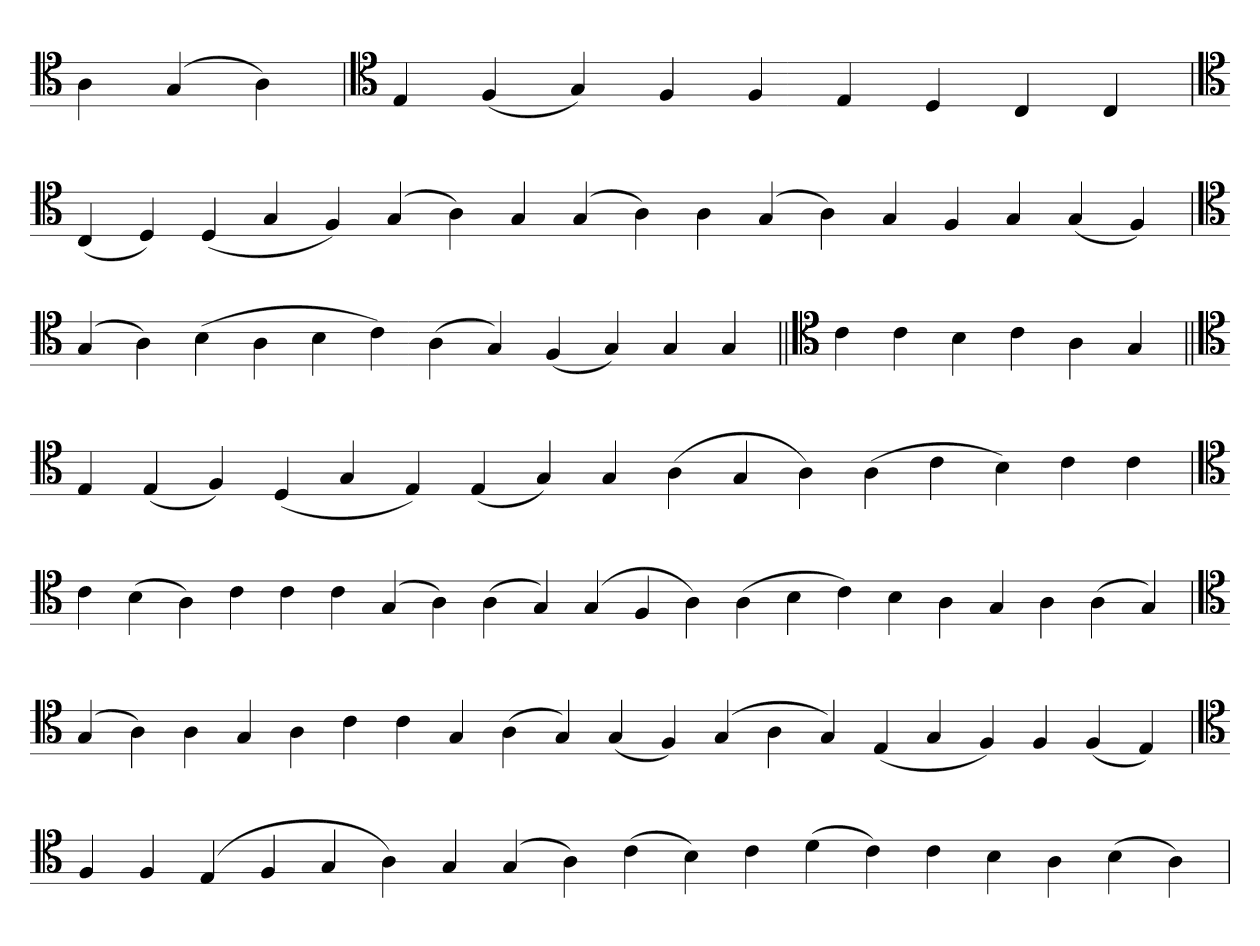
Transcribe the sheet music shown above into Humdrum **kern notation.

**kern
*part1
*staff1
*clefC4
=
4A
(4G
4A)
=`
*clefC4
4E
(4F
4G)
4F
4F
4E
4D
4C
4C
=
*clefC4
(4C
4D)
(4D
4G
4F)
(4G
4A)
4G
(4G
4A)
4A
(4G
4A)
4G
4F
4G
(4G
4F)
='
*clefC4
(4G
4A)
(4B
4A
4B
4c)
(4A
4G)
(4F
4G)
4G
4G
=||
*clefC4
4c
4c
4B
4c
4A
4G
=||
*clefC4
4E
(4E
4F)
(4D
4G
4E)
(4E
4G)
4G
(4A
4G
4A)
(4A
4c
4B)
4c
4c
='
*clefC4
4c
(4B
4A)
4c
4c
4c
(4G
4A)
(4A
4G)
(4G
4F
4A)
(4A
4B
4c)
4B
4A
4G
4A
(4A
4G)
='
*clefC4
(4G
4A)
4A
4G
4A
4c
4c
4G
(4A
4G)
(4G
4F)
(4G
4A
4G)
(4E
4G
4F)
4F
(4F
4E)
=
*clefC4
4F
4F
(4E
4F
4G
4A)
4G
(4G
4A)
(4c
4B)
4c
(4d
4c)
4c
4B
4A
(4B
4A)
='
*-
